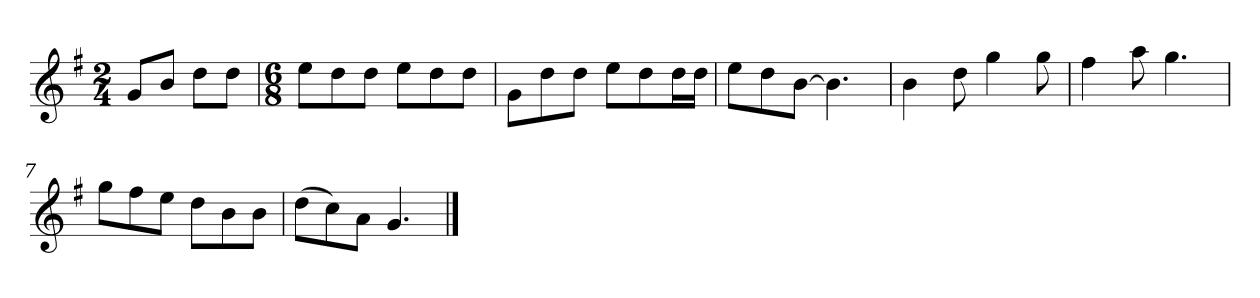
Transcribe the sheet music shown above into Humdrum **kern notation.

**kern
*part1
*staff1
*k[f#]
*M2/4
*MM120
=1
8gL
8bJ
8ddL
8ddJ
=2
*M6/8
8eeL
8dd
8ddJ
8eeL
8dd
8ddJ
=3
8gL
8dd
8ddJ
8eeL
8dd
16ddL
16ddJJ
=4
8eeL
8dd
[8bJ
4.b]
=5
4b
8dd
4gg
8gg
=6
4ff#
8aa
4.gg
=7
8ggL
8ff#
8eeJ
8ddL
8b
8bJ
=8
(8ddL
8cc)
8aJ
4.g
==
*-
